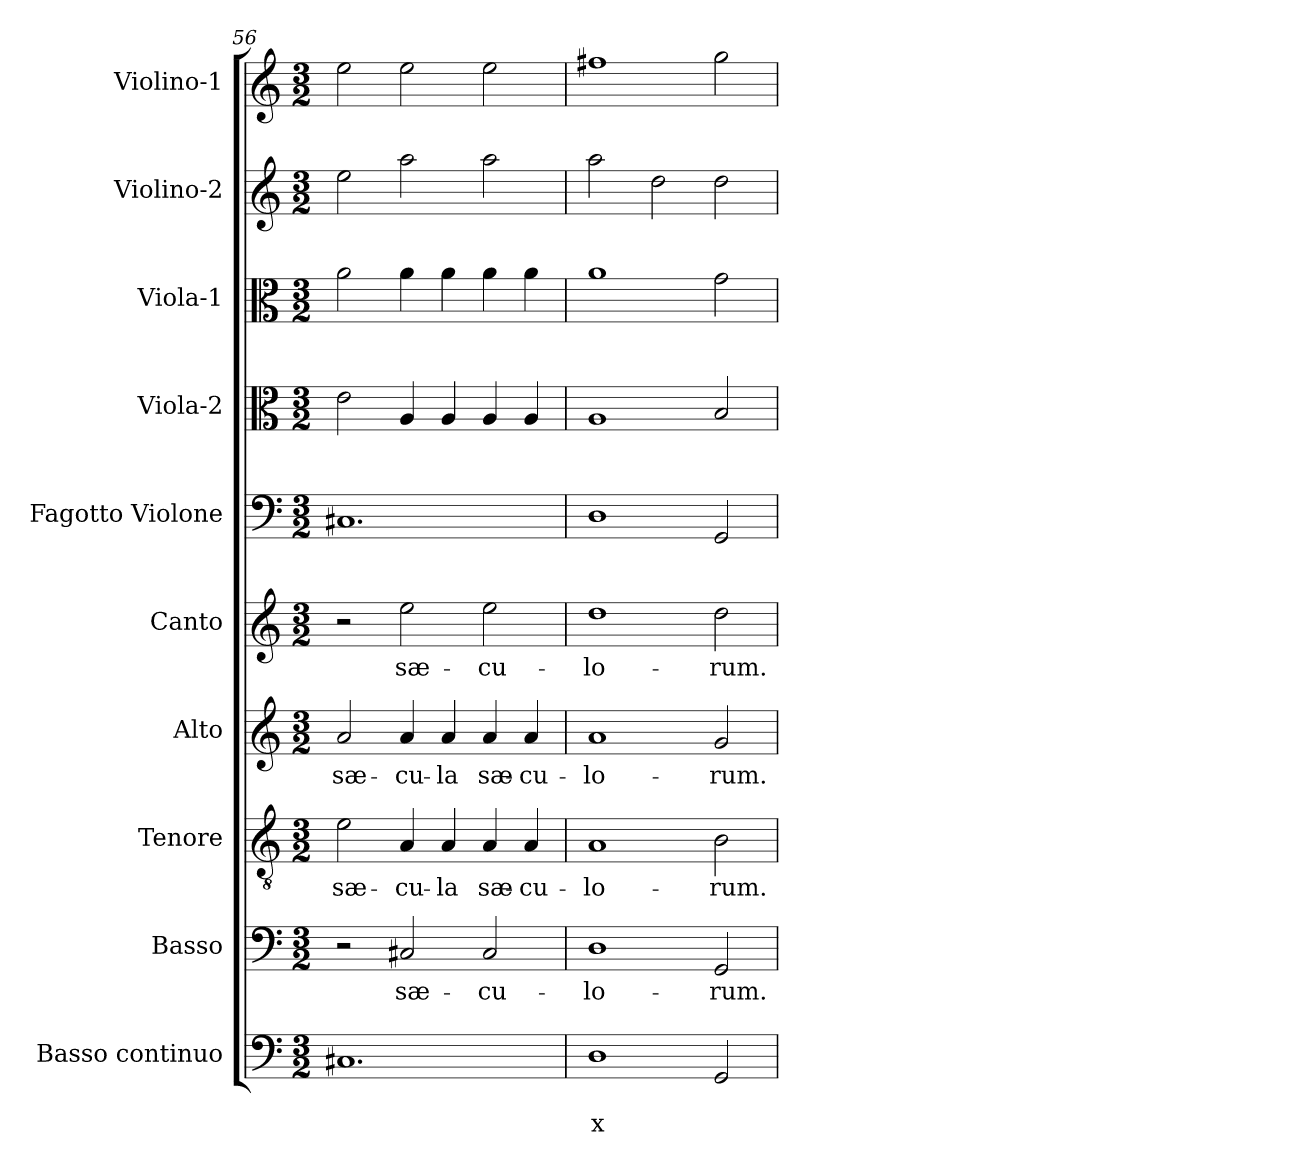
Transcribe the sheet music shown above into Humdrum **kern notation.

**kern	**text	**text	**kern	**text	**kern	**text	**kern	**text	**kern	**text	**kern	**kern	**kern	**kern	**kern
*part10	*part10	*part10	*part9	*part9	*part8	*part8	*part7	*part7	*part6	*part6	*part5	*part4	*part3	*part2	*part1
*staff10	*staff10	*staff10	*staff9	*staff9	*staff8	*staff8	*staff7	*staff7	*staff6	*staff6	*staff5	*staff4	*staff3	*staff2	*staff1
*I"Basso continuo	*	*	*I"Basso	*	*I"Tenore	*	*I"Alto	*	*I"Canto	*	*I"Fagotto Violone	*I"Viola-2	*I"Viola-1	*I"Violino-2	*I"Violino-1
*I'BC	*	*	*I'B	*	*I'T	*	*I'A	*	*I'C	*	*I'Fg	*I'Va2	*I'Va1	*I'Vi2	*I'Vi1
*clefF4	*	*	*clefF4	*	*clefGv2	*	*clefG2	*	*clefG2	*	*clefF4	*clefC3	*clefC3	*clefG2	*clefG2
*k[]	*	*	*k[]	*	*k[]	*	*k[]	*	*k[]	*	*k[]	*k[]	*k[]	*k[]	*k[]
*C:	*	*	*C:	*	*C:	*	*C:	*	*C:	*	*C:	*C:	*C:	*C:	*C:
*M3/2	*	*	*M3/2	*	*M3/2	*	*M3/2	*	*M3/2	*	*M3/2	*M3/2	*M3/2	*M3/2	*M3/2
=56	=56	=56	=56	=56	=56	=56	=56	=56	=56	=56	=56	=56	=56	=56	=56
!	!	!	!	!	!	!LO:LY:b	!	!	!	!	!	!	!	!	!
!	!	!	!	!	!	!	!	!LO:LY:b	!	!	!	!	!	!	!
1.C#X	.	.	2r	.	2e\	sæ-	2a/	sæ-	2r	.	1.C#X	2e\	2a\	2ee\	2ee\
!	!	!	!	!LO:LY:b	!	!	!	!	!	!	!	!	!	!	!
!	!	!	!	!	!	!LO:LY:b	!	!	!	!	!	!	!	!	!
!	!	!	!	!	!	!	!	!LO:LY:b	!	!	!	!	!	!	!
!	!	!	!	!	!	!	!	!	!	!LO:LY:b	!	!	!	!	!
.	.	.	2C#X/	sæ-	4A/	-cu-	4a/	-cu-	2ee\	sæ-	.	4A/	4a\	2aa\	2ee\
!	!	!	!	!	!	!LO:LY:b	!	!	!	!	!	!	!	!	!
!	!	!	!	!	!	!	!	!LO:LY:b	!	!	!	!	!	!	!
.	.	.	.	.	4A/	-la	4a/	-la	.	.	.	4A/	4a\	.	.
!	!	!	!	!LO:LY:b	!	!	!	!	!	!	!	!	!	!	!
!	!	!	!	!	!	!LO:LY:b	!	!	!	!	!	!	!	!	!
!	!	!	!	!	!	!	!	!LO:LY:b	!	!	!	!	!	!	!
!	!	!	!	!	!	!	!	!	!	!LO:LY:b	!	!	!	!	!
.	.	.	2C#/	-cu-	4A/	sæ-	4a/	sæ-	2ee\	-cu-	.	4A/	4a\	2aa\	2ee\
!	!	!	!	!	!	!LO:LY:b	!	!	!	!	!	!	!	!	!
!	!	!	!	!	!	!	!	!LO:LY:b	!	!	!	!	!	!	!
.	.	.	.	.	4A/	-cu-	4a/	-cu-	.	.	.	4A/	4a\	.	.
=57	=57	=57	=57	=57	=57	=57	=57	=57	=57	=57	=57	=57	=57	=57	=57
!	!	!LO:LY:b	!	!	!	!	!	!	!	!	!	!	!	!	!
!	!	!	!	!LO:LY:b	!	!	!	!	!	!	!	!	!	!	!
!	!	!	!	!	!	!LO:LY:b	!	!	!	!	!	!	!	!	!
!	!	!	!	!	!	!	!	!LO:LY:b	!	!	!	!	!	!	!
!	!	!	!	!	!	!	!	!	!	!LO:LY:b	!	!	!	!	!
1D	.	x	1D	-lo-	1A	-lo-	1a	-lo-	1dd	-lo-	1D	1A	1a	2aa\	1ff#X
.	.	.	.	.	.	.	.	.	.	.	.	.	.	2dd\	.
!	!	!	!	!LO:LY:b	!	!	!	!	!	!	!	!	!	!	!
!	!	!	!	!	!	!LO:LY:b	!	!	!	!	!	!	!	!	!
!	!	!	!	!	!	!	!	!LO:LY:b	!	!	!	!	!	!	!
!	!	!	!	!	!	!	!	!	!	!LO:LY:b	!	!	!	!	!
2GG/	.	.	2GG/	-rum.	2B\	-rum.	2g/	-rum.	2dd\	-rum.	2GG/	2B/	2g\	2dd\	2gg\
=	=	=	=	=	=	=	=	=	=	=	=	=	=	=	=
*-	*-	*-	*-	*-	*-	*-	*-	*-	*-	*-	*-	*-	*-	*-	*-
